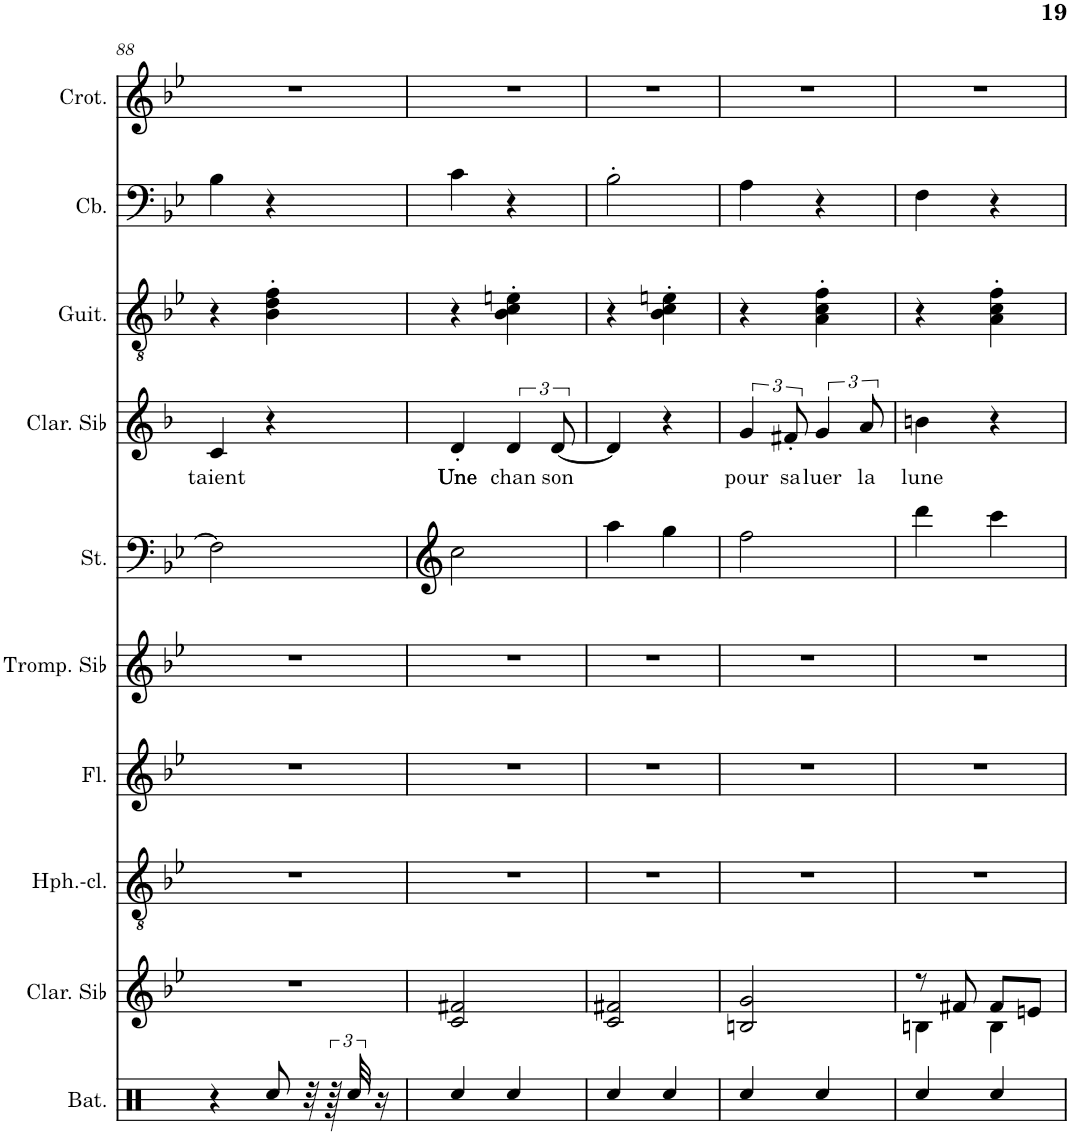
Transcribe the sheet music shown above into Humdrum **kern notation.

**kern	**kern	**kern	**kern	**kern	**kern	**kern	**text	**kern	**kern	**kern
*part10	*part9	*part8	*part7	*part6	*part5	*part4	*part4	*part3	*part2	*part1
*staff10	*staff9	*staff8	*staff7	*staff6	*staff5	*staff4	*staff4	*staff3	*staff2	*staff1
*I"Batterie	*I"Clarinette en Sib	*I"Clarinette-Heckelphone	*I"Flûte	*I"Trompette en Sib	*I"Cordes	*I"Clarinette en Sib	*	*I"Guitare classique	*I"Contrebasse	*I"Crotales
*I'Bat.	*I'Clar. Sib	*	*I'Fl.	*I'Tromp. Sib	*	*I'Clar. Sib	*	*I'Guit.	*I'Cb.	*I'Crot.
!!LO:PB:g=z
*clefX	*clefG2	*clefGv2	*clefG2	*clefG2	*clefF4	*clefG2	*	*clefGv2	*clefF4	*clefG2
*	*Trd1c2	*	*	*Trd1c2	*	*Trd1c2	*	*	*Trd7c12	*Trd-14c-24
*k[]	*k[b-e-]	*k[b-e-]	*k[b-e-]	*k[b-e-]	*k[b-e-]	*k[b-]	*	*k[b-e-]	*k[b-e-]	*k[b-e-]
*M2/4	*M2/4	*M2/4	*M2/4	*M2/4	*M2/4	*M2/4	*	*M2/4	*M2/4	*M2/4
=88	=88	=88	=88	=88	=88	=88	=88	=88	=88	=88
!	!	!	!	!	!	!	!LO:LY:b	!	!	!
4r	2r	2r	2r	2r	2F\]	4c/	taient	4r	4B-\	2r
8Rcc/	.	.	.	.	.	4r	.	4B-\' 4d\' 4f\'	4r	.
32r	.	.	.	.	.	.	.	.	.	.
96r	.	.	.	.	.	.	.	.	.	.
48Rcc/	.	.	.	.	.	.	.	.	.	.
16r	.	.	.	.	.	.	.	.	.	.
=89	=89	=89	=89	=89	=89	=89	=89	=89	=89	=89
!	!	!	!	!	!	!	!LO:LY:b	!	!	!
4Rcc/	2c/ 2f#X/	2r	2r	2r	2cc\	4d'/	Une	4r	4c\	2r
!	!	!	!	!	!	!	!LO:LY:b	!	!	!
4Rcc/	.	.	.	.	.	6d/	chan	4B-\' 4c\' 4en\'	4r	.
!	!	!	!	!	!	!	!LO:LY:b	!	!	!
.	.	.	.	.	.	[12d/	son	.	.	.
=90	=90	=90	=90	=90	=90	=90	=90	=90	=90	=90
4Rcc/	2c/ 2f#X/	2r	2r	2r	4aa\	4d/]	.	4r	2B-'\	2r
4Rcc/	.	.	.	.	4gg\	4r	.	4B-\' 4c\' 4en\'	.	.
=91	=91	=91	=91	=91	=91	=91	=91	=91	=91	=91
!	!	!	!	!	!	!	!LO:LY:b	!	!	!
4Rcc/	2Bn/ 2g/	2r	2r	2r	2ff\	6g/	pour	4r	4A\	2r
!	!	!	!	!	!	!	!LO:LY:b	!	!	!
.	.	.	.	.	.	12f#X'/	sa	.	.	.
!	!	!	!	!	!	!	!LO:LY:b	!	!	!
4Rcc/	.	.	.	.	.	6g/	luer	4A\' 4c\' 4f\'	4r	.
!	!	!	!	!	!	!	!LO:LY:b	!	!	!
.	.	.	.	.	.	12a/	la	.	.	.
=92	=92	=92	=92	=92	=92	=92	=92	=92	=92	=92
*	*^	*	*	*	*	*	*	*	*	*
!	!	!	!	!	!	!	!	!LO:LY:b	!	!	!
4Rcc/	8r	4Bn\	2r	2r	2r	4ddd\	4bn\	lune	4r	4F\	2r
.	8f#X/	.	.	.	.	.	.	.	.	.	.
4Rcc/	8f#/L	4B\	.	.	.	4ccc\	4r	.	4A\' 4c\' 4f\'	4r	.
.	8en/J	.	.	.	.	.	.	.	.	.	.
*	*v	*v	*	*	*	*	*	*	*	*	*
=	=	=	=	=	=	=	=	=	=	=
*-	*-	*-	*-	*-	*-	*-	*-	*-	*-	*-
